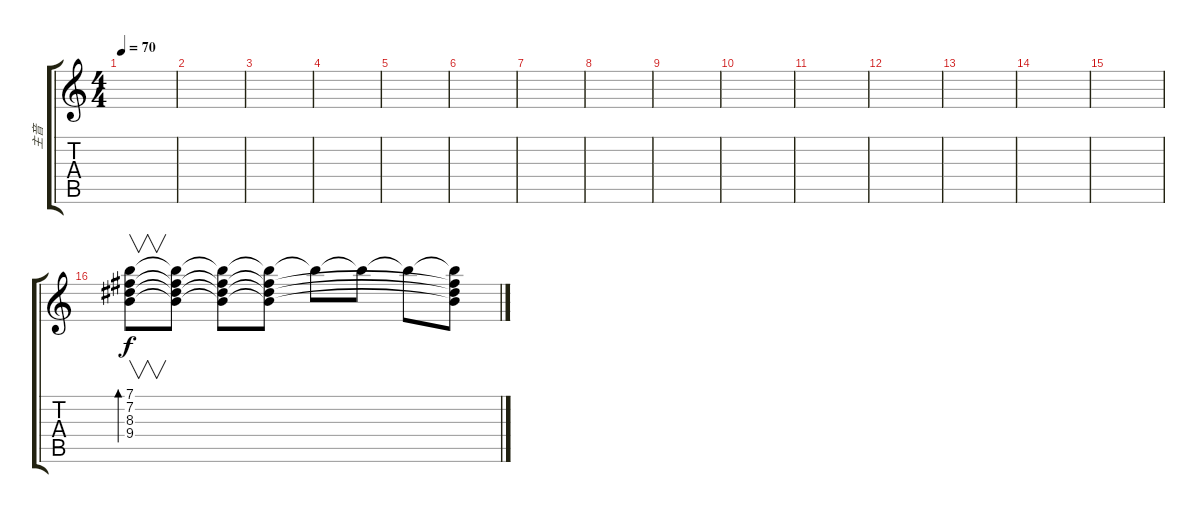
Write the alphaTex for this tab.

\track ("主音" "主音") {instrument overdrivenguitar}
\staff {score tabs}
\tuning (E4 B3 G3 D3 A2 E2) {hide}
\ts (4 4)
\tempo 70
\clef g2
\ks c
|
|
|
|
|
|
|
|
|
|
|
|
|
|
|
(7.1 7.2 8.3 9.4).8{v bd 240 volume 8 instrument distortionguitar} (7.1{t} 7.2{t} 8.3{t} 9.4{t}).8 (7.1{t} 7.2{t} 8.3{t} 9.4{t}).8 (7.1{t} 7.2{t} 8.3{t} 9.4{t}).8{volume 6} 7.1{t}.8 7.1{t}.8 7.1{t}.8{volume 4} (7.1{t} 7.2{t} 8.3{t} 9.4{t}).8
